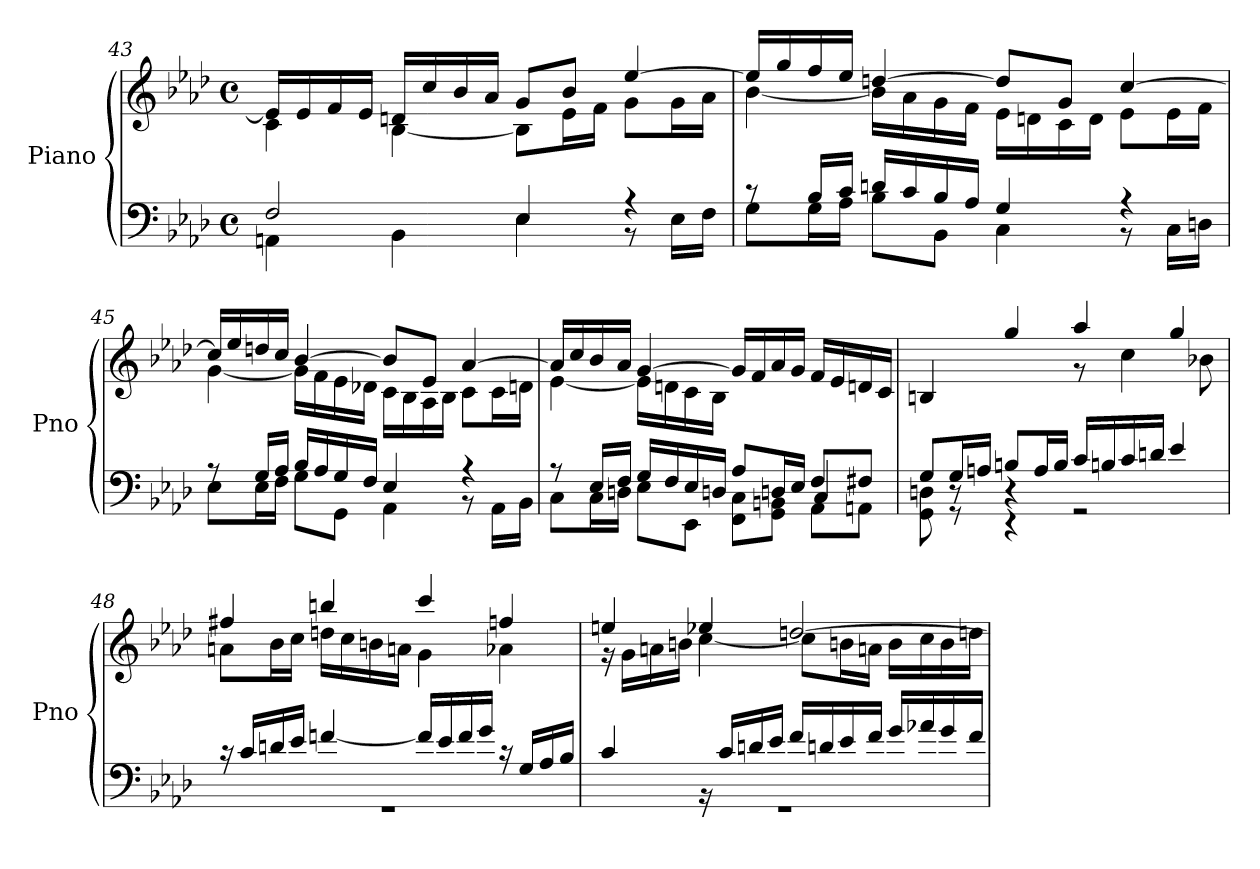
**kern	**kern
*part1	*part1
*staff2	*staff1
*I"Piano	*
*I'Pno	*
*clefF4	*clefG2
*k[b-e-a-d-]	*k[b-e-a-d-]
*A-:	*A-:
*M4/4	*M4/4
*met(c)	*met(c)
=43	=43
*^	*^
2F/	4AAn\	16e-/LL]	4c\
.	.	16e-/	.
.	.	16f/	.
.	.	16e-/JJ	.
.	4BB-\	16dn/LL	[4B-\
.	.	16cc/	.
.	.	16b-/	.
.	.	16a-/JJ	.
4E-/	4E-\	8g/L	8B-\L]
.	.	8b-/J	16e-\L
.	.	.	16f\JJ
4rA	8rBB	[4ee-/	8g\L
.	16E-\LL	.	16g\L
.	16F\JJ	.	16a-\JJ
=44	=44	=44	=44
8rc	8G\L	16ee-/LL]	[4b-\
.	.	16gg/	.
16B-/LL	16G\L	16ff/	.
16c/JJ	16A-\JJ	16ee-/JJ	.
16dn/LL	8B-\L	[4ddn/	16b-\LL]
16c/	.	.	16a-\
16B-/	8BB-\J	.	16g\
16A-/JJ	.	.	16f\JJ
4G/	4C\	8dd/L]	16e-\LL
.	.	.	16dn\
.	.	8g/J	16c\
.	.	.	16d\JJ
4rA	8rBB	[4cc/	8e-\L
.	16C\LL	.	16e-\L
.	16Dn\JJ	.	16f\JJ
!!LO:LB:g=z	!!
=45	=45	=45	=45
8rA	8E-\L	16cc/LL]	[4g\
.	.	16ee-/	.
16G/LL	16E-\L	16ddn/	.
16A-/JJ	16F\JJ	16cc/JJ	.
16B-/LL	8G\L	[4b-/	16g\LL]
16A-/	.	.	16f\
16G/	8GG\J	.	16e-\
16F/JJ	.	.	16d-X\JJ
4E-/	4AA-\	8b-/L]	16c\LL
.	.	.	16B-\
.	.	8e-/J	16A-\
.	.	.	16B-\JJ
4rA	8rBB	[4a-/	8c\L
.	16AA-\LL	.	16c\L
.	16BB-\JJ	.	16dn\JJ
=46	=46	=46	=46
*	*^	*	*
8rA	8C\L	2.ryy	16a-/LL]	[4e-\
.	.	.	16cc/	.
16E-/LL	16C\L	.	16b-/	.
16F/JJ	16Dn\JJ	.	16a-/JJ	.
16G/LL	8E-\L	.	[4g/	16e-\LL]
16F/	.	.	.	16dn\
16E-/	8EE-\J	.	.	16c\
16Dn/JJ	.	.	.	16B-\JJ
8A-/L	8FF\ 8C\L	.	16g/LL]	2ryy
.	.	.	16f/	.
16Dn/L	8GG\ 8BBn\J	.	16a-/	.
16E-/JJ	.	.	16g/JJ	.
8F/L	8AA-\L	4C/	16f/LL	.
.	.	.	16e-/	.
8F#X/J	8AAn\J	.	16dn/	.
.	.	.	16c/JJ	.
=47	=47	=47	=47	=47
8G/L	8GG\ 8Dn\	8ryy	4Bn/	2ryy
16G/L	8rGG	8r	.	.
16An/JJ	.	.	.	.
8Bn/L	4rEE	4r	4gg/	.
16A/L	.	.	.	.
16B/JJ	.	.	.	.
16c/LL	2rGG	2ryy	4aa-/	8rg
16Bn/	.	.	.	.
16c/	.	.	.	4cc\
16dn/JJ	.	.	.	.
4e-/	.	.	4gg/	.
.	.	.	.	8b-X\
*	*v	*v	*	*
!!LO:PB:g=z	!!
=48	=48	=48	=48
1rGG	16rc	4ff#X/	8an\L
.	16c/LL	.	.
.	16dn/	.	16b-\L
.	16e-/JJ	.	16cc\JJ
.	[4fn/	4bbn/	16ddn\LL
.	.	.	16cc\
.	.	.	16bn\
.	.	.	16an\JJ
.	16f/LL]	4ccc/	4g\
.	16e-/	.	.
.	16f/	.	.
.	16g/JJ	.	.
.	16rc	4ffn/	4a-X\
.	16G/LL	.	.
.	16A-/	.	.
.	16B-/JJ	.	.
=49	=49	=49	=49
1rGG	4c/	4een/	16rg
.	.	.	16g\LL
.	.	.	16an\
.	.	.	16bn\JJ
.	16r	4ee-X/	[4cc\
.	16c/LL	.	.
.	16dn/	.	.
.	16e-/JJ	.	.
.	16f/LL	[2ddn/	8cc\L]
.	16dn/	.	.
.	16e-/	.	16bn\L
.	16f/JJ	.	16an\JJ
.	16g/LL	.	16b\LL
.	16a-X/	.	16cc\
.	16g/	.	16b\
.	16f/JJ	.	16ddn\JJ
*v	*v	*	*
*	*v	*v
=	=
*-	*-
